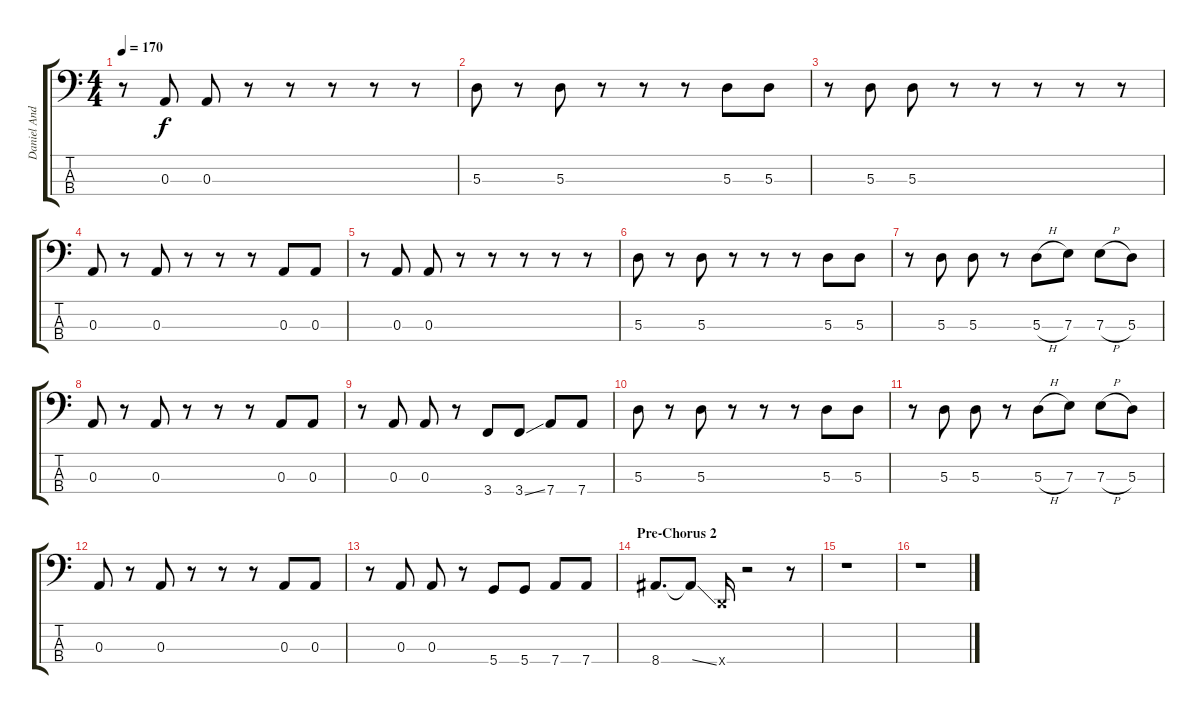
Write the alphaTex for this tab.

\track ("Daniel Anderson" "Daniel And") {instrument electricbassfinger}
\staff {score tabs}
\tuning (G2 D2 A1 D1) {hide}
\ts (4 4)
\tempo 170
\clef f4
\ks c
r.8{dy f} 0.3.8 0.3.8 r.8 r.8 r.8 r.8 r.8 |
5.3.8 r.8 5.3.8 r.8 r.8 r.8 5.3.8 5.3.8 |
r.8 5.3.8 5.3.8 r.8 r.8 r.8 r.8 r.8 |
0.3.8 r.8 0.3.8 r.8 r.8 r.8 0.3.8 0.3.8 |
r.8 0.3.8 0.3.8 r.8 r.8 r.8 r.8 r.8 |
5.3.8 r.8 5.3.8 r.8 r.8 r.8 5.3.8 5.3.8 |
r.8 5.3.8 5.3.8 r.8 5.3{h}.8 7.3.8 7.3{h}.8 5.3.8 |
0.3.8 r.8 0.3.8 r.8 r.8 r.8 0.3.8 0.3.8 |
r.8 0.3.8 0.3.8 r.8 3.4.8 3.4{ss}.8 7.4.8 7.4.8 |
5.3.8 r.8 5.3.8 r.8 r.8 r.8 5.3.8 5.3.8 |
r.8 5.3.8 5.3.8 r.8 5.3{h}.8 7.3.8 7.3{h}.8 5.3.8 |
0.3.8 r.8 0.3.8 r.8 r.8 r.8 0.3.8 0.3.8 |
r.8 0.3.8 0.3.8 r.8 5.4.8 5.4.8 7.4.8 7.4.8 |
\section ("" "Pre-Chorus 2")
8.4.8{d} 8.4{ss t}.8 0.4{x}.16 r.2 r.8 |
r.1 |
r.1
